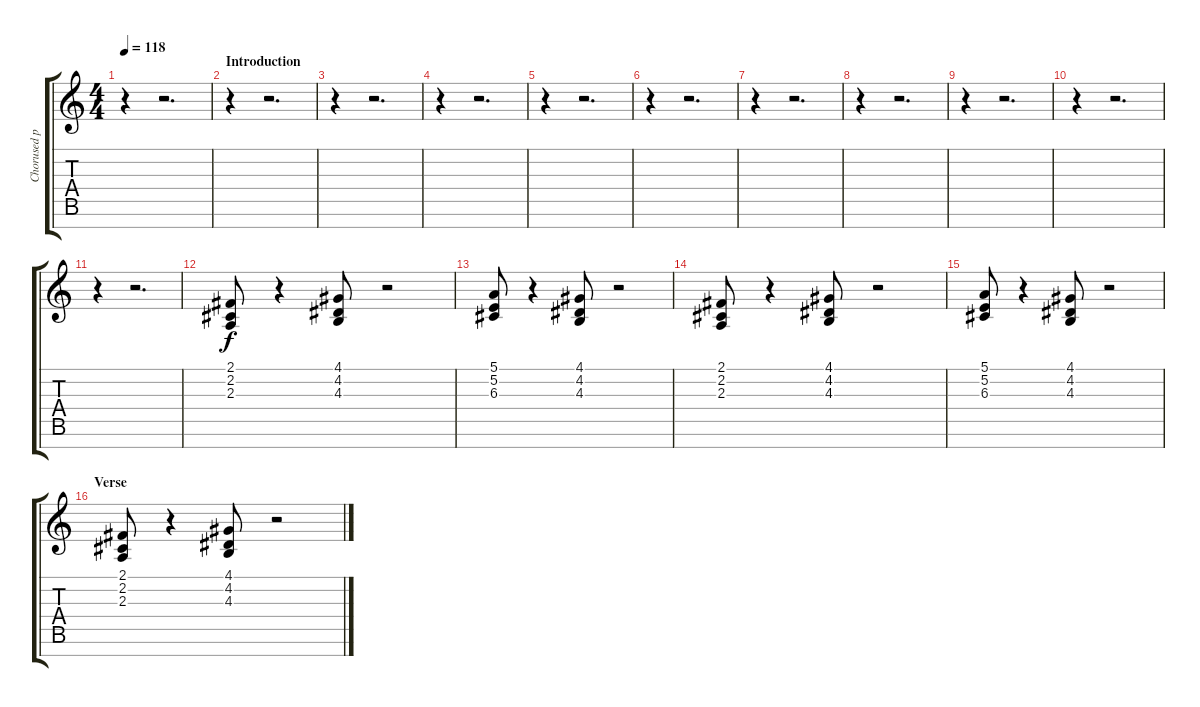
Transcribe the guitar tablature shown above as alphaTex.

\track ("Chorused piano" "Chorused p") {instrument electricpiano2}
\staff {score tabs}
\tuning (E4 B3 G3 D3 A2 E2 B1) {hide}
\ts (4 4)
\tempo 118
\clef g2
\ks c
r.4{dy f instrument electricpiano2} r.2{d} |
\section ("" "Introduction")
r.4 r.2{d} |
r.4 r.2{d} |
r.4 r.2{d} |
r.4 r.2{d} |
r.4 r.2{d} |
r.4 r.2{d} |
r.4 r.2{d} |
r.4 r.2{d} |
r.4 r.2{d} |
r.4 r.2{d} |
(2.1 2.2 2.3).8 r.4 (4.1 4.2 4.3).8 r.2 |
(5.1 5.2 6.3).8 r.4 (4.1 4.2 4.3).8 r.2 |
(2.1 2.2 2.3).8 r.4 (4.1 4.2 4.3).8 r.2 |
(5.1 5.2 6.3).8 r.4 (4.1 4.2 4.3).8 r.2 |
\section ("" "Verse")
(2.1 2.2 2.3).8 r.4 (4.1 4.2 4.3).8 r.2
